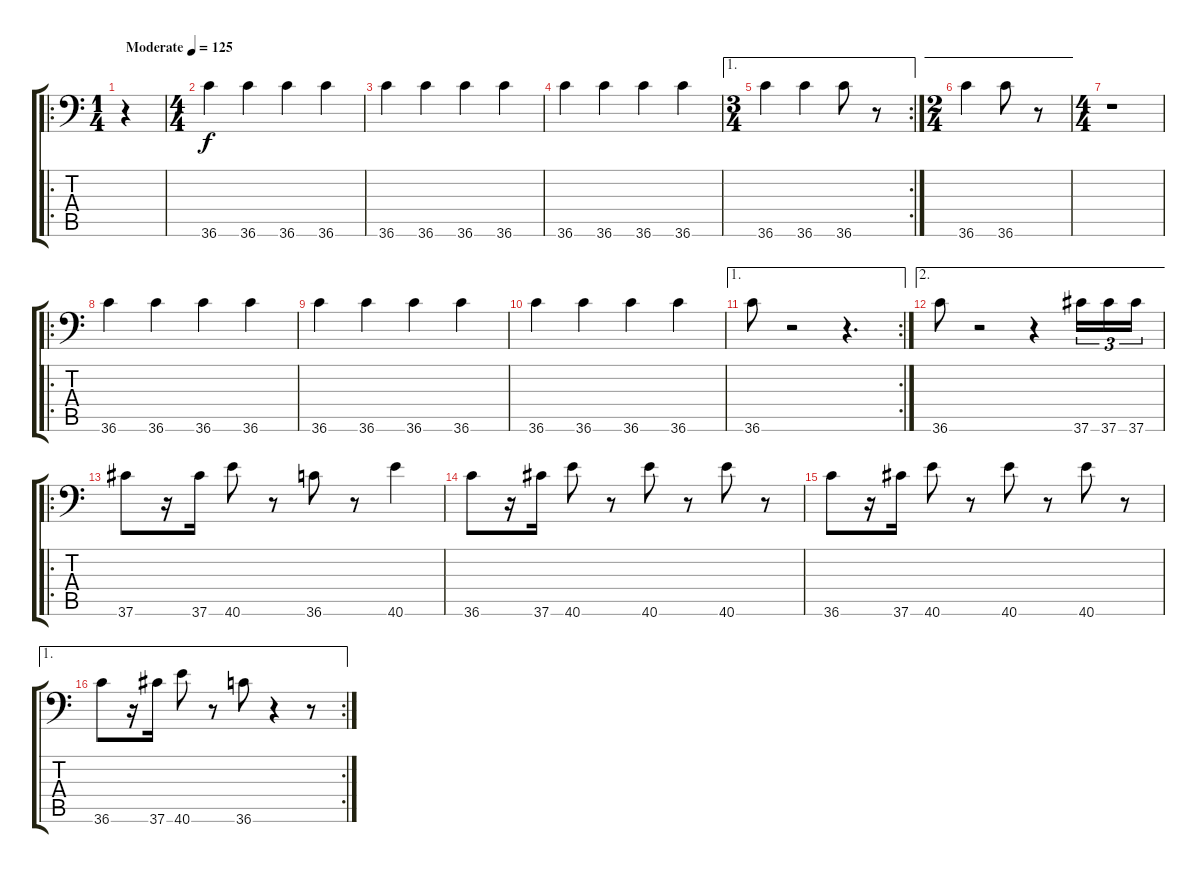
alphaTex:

\track "" {instrument acousticgrandpiano}
\staff {score tabs}
\tuning (C-1 C-1 C-1 C-1 C-1 C-1) {hide}
\ro
\ts (1 4)
\tempo (125 "Moderate")
\clef f4
\ks c
r.4{dy f instrument acousticgrandpiano} |
\ts (4 4)
36.6.4 36.6.4 36.6.4 36.6.4 |
36.6.4 36.6.4 36.6.4 36.6.4 |
36.6.4 36.6.4 36.6.4 36.6.4 |
\ae 1
\rc 2
\ts (3 4)
36.6.4 36.6.4 36.6.8 r.8 |
\ae 1
\ts (2 4)
36.6.4 36.6.8 r.8 |
\ts (4 4)
r.1 |
\ro
36.6.4 36.6.4 36.6.4 36.6.4 |
36.6.4 36.6.4 36.6.4 36.6.4 |
36.6.4 36.6.4 36.6.4 36.6.4 |
\ae 1
\rc 2
36.6.8 r.2 r.4{d} |
\ae 2
36.6.8 r.2 r.4 37.6.16{tu (3 2)} 37.6.16{tu (3 2)} 37.6.16{tu (3 2)} |
\ro
37.6.8 r.16 37.6.16 40.6.8 r.8 36.6.8 r.8 40.6.4 |
36.6.8 r.16 37.6.16 40.6.8 r.8 40.6.8 r.8 40.6.8 r.8 |
36.6.8 r.16 37.6.16 40.6.8 r.8 40.6.8 r.8 40.6.8 r.8 |
\ae 1
\rc 2
36.6.8 r.16 37.6.16 40.6.8 r.8 36.6.8 r.4 r.8
